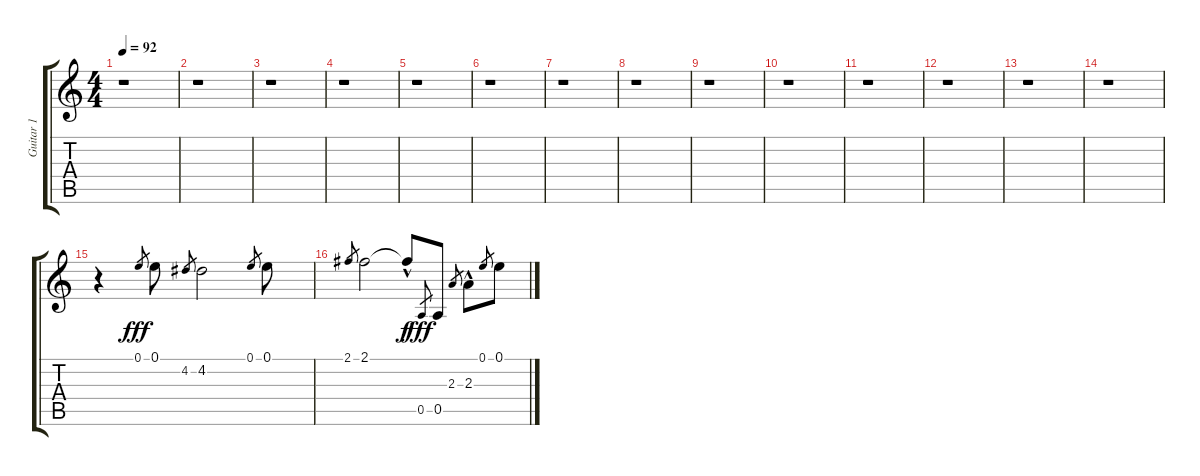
\track ("Guitar 1" "Guitar 1") {instrument electricguitarclean}
\staff {score tabs}
\tuning (E4 B3 G3 D3 A2 E2) {hide}
\ts (4 4)
\tempo 92
\clef g2
\ks c
r.1{dy f} |
r.1 |
r.1 |
r.1 |
r.1 |
r.1 |
r.1 |
r.1 |
r.1 |
r.1 |
r.1 |
r.1 |
r.1 |
r.1 |
r.4 0.1.8{gr dy fff} 0.1.8 4.2.8{gr} 4.2.2 0.1.8{gr} 0.1.8 |
2.1.8{gr} 2.1.2 2.1{hac t}.8{dy f} 0.5.8{gr dy fff} 0.5.8 2.3.8{gr} 2.3{hac}.8 0.1.8{gr} 0.1.8
